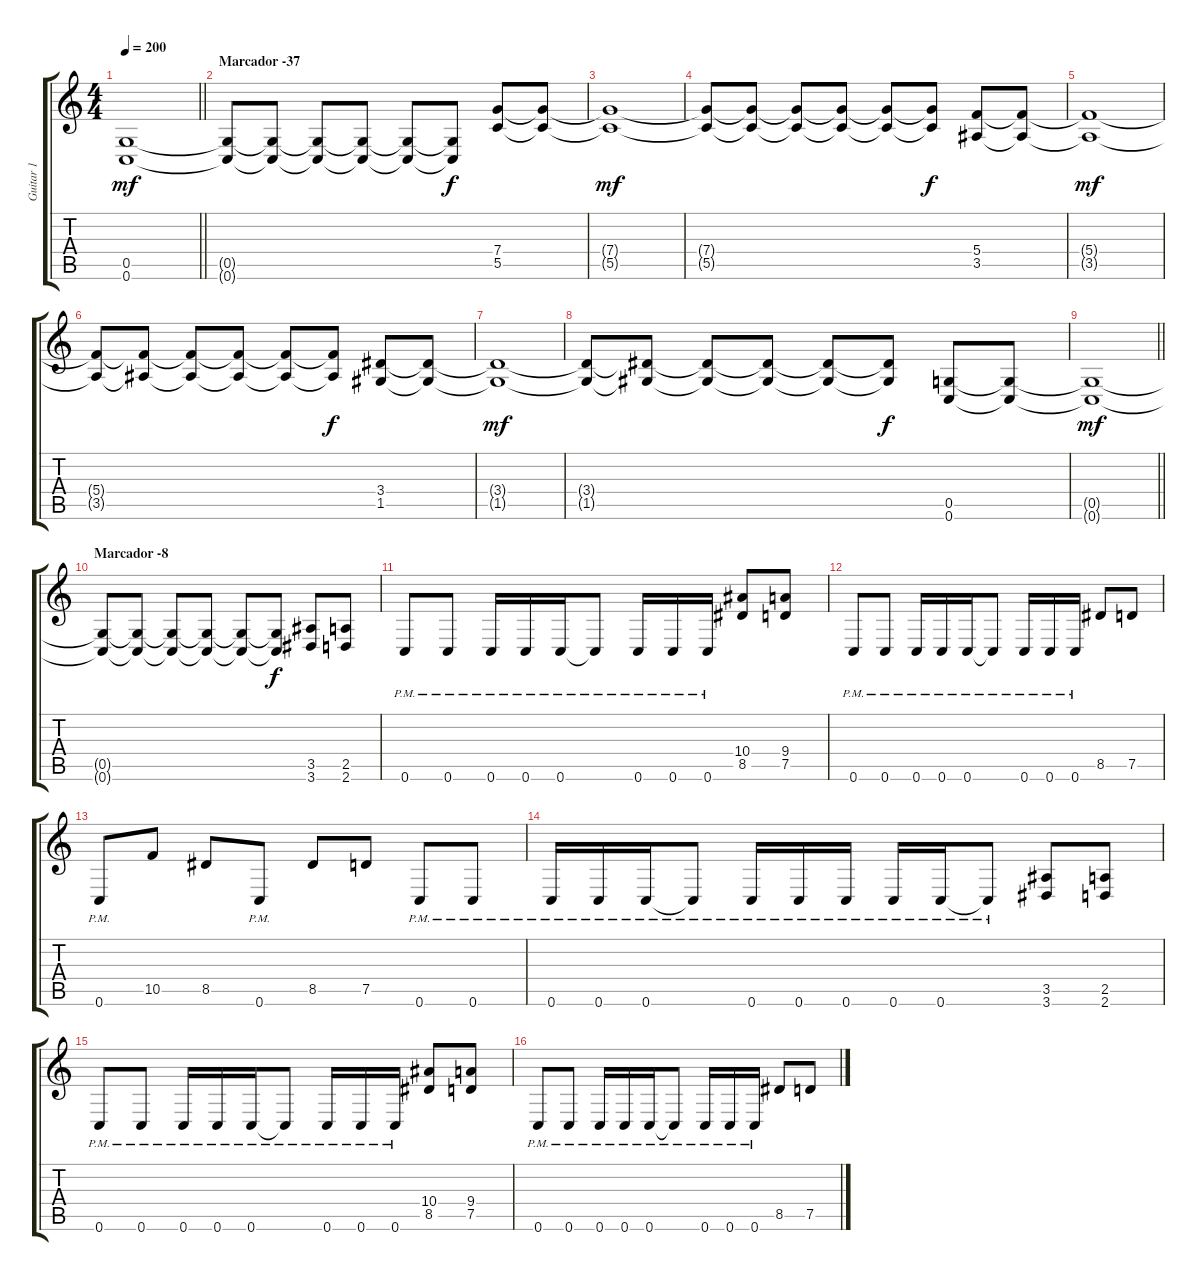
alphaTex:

\track ("Guitar 1" "Guitar 1") {instrument distortionguitar}
\staff {score tabs}
\tuning (D4 A3 F3 C3 G2 C2) {hide}
\ts (4 4)
\tempo 200
\clef g2
\barLineRight lightlight
\ks c
(0.5{t} 0.6{t}).1{dy mf} |
\section ("" "Marcador -37")
(0.5{t} 0.6{t}).8 (0.5{t} 0.6{t}).8 (0.5{t} 0.6{t}).8 (0.5{t} 0.6{t}).8 (0.5{t} 0.6{t}).8 (0.5{t} 0.6{t}).8{dy f} (7.4 5.5).8 (7.4{t} 5.5{t}).8 |
(7.4{t} 5.5{t}).1{dy mf} |
(7.4{t} 5.5{t}).8 (7.4{t} 5.5{t}).8 (7.4{t} 5.5{t}).8 (7.4{t} 5.5{t}).8 (7.4{t} 5.5{t}).8 (7.4{t} 5.5{t}).8{dy f} (5.4 3.5).8 (5.4{t} 3.5{t}).8 |
(5.4{t} 3.5{t}).1{dy mf} |
(5.4{t} 3.5{t}).8 (5.4{t} 3.5{t}).8 (5.4{t} 3.5{t}).8 (5.4{t} 3.5{t}).8 (5.4{t} 3.5{t}).8 (5.4{t} 3.5{t}).8{dy f} (3.4 1.5).8 (3.4{t} 1.5{t}).8 |
(3.4{t} 1.5{t}).1{dy mf} |
(3.4{t} 1.5{t}).8 (3.4{t} 1.5{t}).8 (3.4{t} 1.5{t}).8 (3.4{t} 1.5{t}).8 (3.4{t} 1.5{t}).8 (3.4{t} 1.5{t}).8{dy f} (0.5 0.6).8 (0.5{t} 0.6{t}).8 |
\barLineRight lightlight
(0.5{t} 0.6{t}).1{dy mf} |
\section ("" "Marcador -8")
(0.5{t} 0.6{t}).8 (0.5{t} 0.6{t}).8 (0.5{t} 0.6{t}).8 (0.5{t} 0.6{t}).8 (0.5{t} 0.6{t}).8 (0.5{t} 0.6{t}).8{dy f} (3.5 3.6).8 (2.5 2.6).8 |
0.6{pm}.8 0.6{pm}.8 0.6{pm}.16 0.6{pm}.16 0.6{pm}.16 0.6{pm t}.8 0.6{pm}.16 0.6{pm}.16 0.6{pm}.16 (10.4 8.5).8 (9.4 7.5).8 |
0.6{pm}.8 0.6{pm}.8 0.6{pm}.16 0.6{pm}.16 0.6{pm}.16 0.6{pm t}.8 0.6{pm}.16 0.6{pm}.16 0.6{pm}.16 8.5.8 7.5.8 |
0.6{pm}.8 10.5.8 8.5.8 0.6{pm}.8 8.5.8 7.5.8 0.6{pm}.8 0.6{pm}.8 |
0.6{pm}.16 0.6{pm}.16 0.6{pm}.16 0.6{pm t}.8 0.6{pm}.16 0.6{pm}.16 0.6{pm}.16 0.6{pm}.16 0.6{pm}.16 0.6{pm t}.8 (3.5 3.6).8 (2.5 2.6).8 |
0.6{pm}.8 0.6{pm}.8 0.6{pm}.16 0.6{pm}.16 0.6{pm}.16 0.6{pm t}.8 0.6{pm}.16 0.6{pm}.16 0.6{pm}.16 (10.4 8.5).8 (9.4 7.5).8 |
0.6{pm}.8 0.6{pm}.8 0.6{pm}.16 0.6{pm}.16 0.6{pm}.16 0.6{pm t}.8 0.6{pm}.16 0.6{pm}.16 0.6{pm}.16 8.5.8 7.5.8
